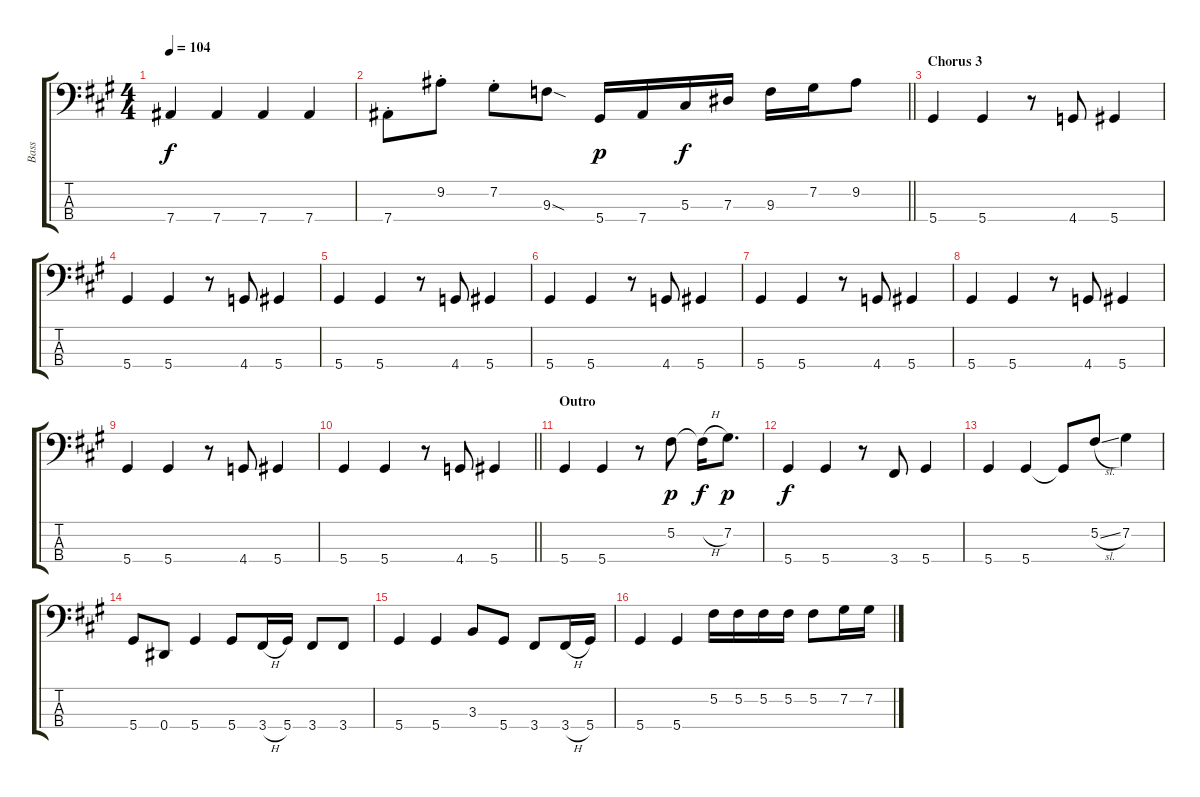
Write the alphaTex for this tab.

\track ("Bass" "Bass") {instrument electricbassfinger}
\staff {score tabs}
\tuning (Gb2 Db2 Ab1 Eb1) {hide}
\ts (4 4)
\tempo 104
\clef f4
\ks a
7.4.4{dy f} 7.4.4 7.4.4 7.4.4 |
\barLineRight lightlight
7.4{st}.8 9.2{st}.8 7.2{st}.8 9.3{sod}.8 5.4.16{dy p} 7.4.16 5.3.16{dy f} 7.3.16 9.3.16 7.2.16 9.2.8 |
\section ("" "Chorus 3")
5.4.4 5.4.4 r.8 4.4.8 5.4.4 |
5.4.4 5.4.4 r.8 4.4.8 5.4.4 |
5.4.4 5.4.4 r.8 4.4.8 5.4.4 |
5.4.4 5.4.4 r.8 4.4.8 5.4.4 |
5.4.4 5.4.4 r.8 4.4.8 5.4.4 |
5.4.4 5.4.4 r.8 4.4.8 5.4.4 |
5.4.4 5.4.4 r.8 4.4.8 5.4.4 |
\barLineRight lightlight
5.4.4 5.4.4 r.8 4.4.8 5.4.4 |
\section ("" "Outro")
5.4.4 5.4.4 r.8 5.2.8{dy p} 5.2{h t}.16{dy f} 7.2.8{d dy p} |
5.4.4{dy f} 5.4.4 r.8 3.4.8 5.4.4 |
5.4.4 5.4.4 5.4{t}.8 5.2{sl}.8 7.2.4 |
5.4.8 0.4.8 5.4.4 5.4.8 3.4{h}.16 5.4.16 3.4.8 3.4.8 |
5.4.4 5.4.4 3.3.8 5.4.8 3.4.8 3.4{h}.16 5.4.16 |
5.4.4 5.4.4 5.2.16 5.2.16 5.2.16 5.2.16 5.2.8 7.2.16 7.2.16
